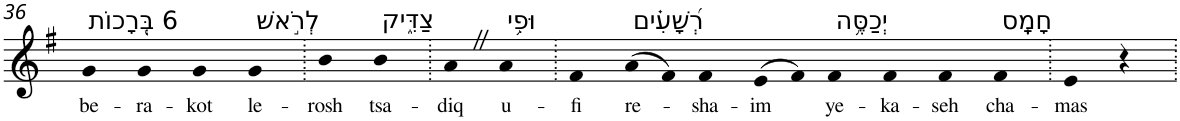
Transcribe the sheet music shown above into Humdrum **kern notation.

**kern	**text
*part1	*part1
*staff1	*staff1
*I"Piano	*
*I'Pno	*
!!LO:PB:g=z
*clefG2	*
*k[f#]	*
*G:	*
=36	=36
!LO:TX:a:t=6 בְּ֭רָכוֹת	!
!	!LO:LY:b
4g	be-
!	!LO:LY:b
4g	-ra-
!	!LO:LY:b
4g	-kot
!LO:TX:a:t=לְרֹ֣אשׁ	!
!	!LO:LY:b
4g	le-
=37.	=37.
!	!LO:LY:b
4b	-rosh
!LO:TX:a:t=צַדִּ֑יק	!
!	!LO:LY:b
4b	tsa-
=38.	=38.
!	!LO:LY:b
4aZ	-diq
!LO:TX:a:t=וּפִ֥י	!
!	!LO:LY:b
4a	u-
=39.	=39.
!	!LO:LY:b
4f#	-fi
!LO:TX:a:t=רְ֝שָׁעִ֗ים	!
!	!LO:LY:b
(>8a	re-
8f#)	.
!	!LO:LY:b
4f#	-sha-
!	!LO:LY:b
(>8e	-im
8f#)	.
!LO:TX:a:t=יְכַסֶּ֥ה	!
!	!LO:LY:b
4f#	ye-
!	!LO:LY:b
4f#	-ka-
!	!LO:LY:b
4f#	-seh
!LO:TX:a:t=חָמָֽס	!
!	!LO:LY:b
4f#	cha-
=40.	=40.
!	!LO:LY:b
4e	-mas
4r	.
=.	=.
*-	*-
